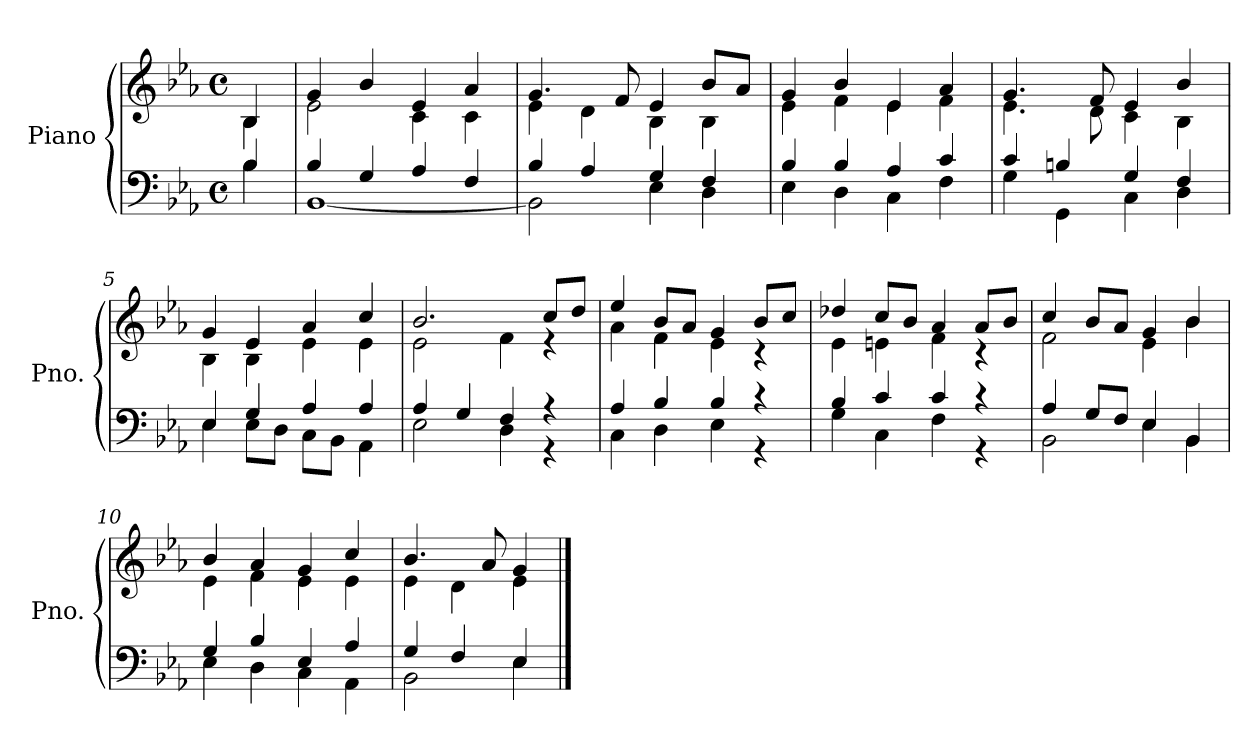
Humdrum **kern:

**kern	**kern
*part1	*part1
*staff2	*staff1
*I"Piano	*
*I'Pno.	*
*clefF4	*clefG2
*k[b-e-a-]	*k[b-e-a-]
*M4/4	*M4/4
*met(c)	*met(c)
=	=
*^	*^
4B-/	4B-\	4B-/	4B-\
=1	=1	=1	=1
4B-/	[1BB-	4g/	2e-\
4G/	.	4b-/	.
4A-/	.	4e-/	4c\
4F/	.	4a-/	4c\
=2	=2	=2	=2
4B-/	2BB-\]	4.g/	4e-\
4A-/	.	.	4d\
.	.	8f/	.
4G/	4E-\	4e-/	4B-\
4F/	4D\	8b-/L	4B-\
.	.	8a-/J	.
=3	=3	=3	=3
4B-/	4E-\	4g/	4e-\
4B-/	4D\	4b-/	4f\
4A-/	4C\	4e-/	4e-\
4c/	4F\	4a-/	4f\
=4	=4	=4	=4
4c/	4G\	4.g/	4.e-\
4Bn/	4GG\	.	.
.	.	8f/	8d\
4G/	4C\	4e-/	4c\
4F/	4D\	4b-/	4B-\
=5	=5	=5	=5
4E-/	4E-\	4g/	4B-\
4G/	8E-\L	4e-/	4B-\
.	8D\J	.	.
4A-/	8C\L	4a-/	4e-\
.	8BB-\J	.	.
4A-/	4AA-\	4cc/	4e-\
=6	=6	=6	=6
4A-/	2E-\	2.b-/	2e-\
4G/	.	.	.
4F/	4D\	.	4f\
4r	4r	8cc/L	4r
.	.	8dd/J	.
!!LO:LB:g=z	!!
=7	=7	=7	=7
4A-/	4C\	4ee-/	4a-\
4B-/	4D\	8b-/L	4f\
.	.	8a-/J	.
4B-/	4E-\	4g/	4e-\
4r	4r	8b-/L	4r
.	.	8cc/J	.
=8	=8	=8	=8
4B-/	4G\	4dd-X/	4e-\
4c/	4C\	8cc/L	4en\
.	.	8b-/J	.
4c/	4F\	4a-/	4f\
4r	4r	8a-/L	4r
.	.	8b-/J	.
=9	=9	=9	=9
4A-/	2BB-\	4cc/	2f\
8G/L	.	8b-/L	.
8F/J	.	8a-/J	.
4E-/	4E-\	4g/	4e-\
4BB-/	4BB-\	4b-/	4b-\
=10	=10	=10	=10
4G/	4E-\	4b-/	4e-\
4B-/	4D\	4a-/	4f\
4E-/	4C\	4g/	4e-\
4A-/	4AA-\	4cc/	4e-\
=11	=11	=11	=11
4G/	2BB-\	4.b-/	4e-\
4F/	.	.	4d\
.	.	8a-/	.
4E-/	4E-\	4g/	4e-\
*v	*v	*	*
*	*v	*v
==	==
*-	*-
